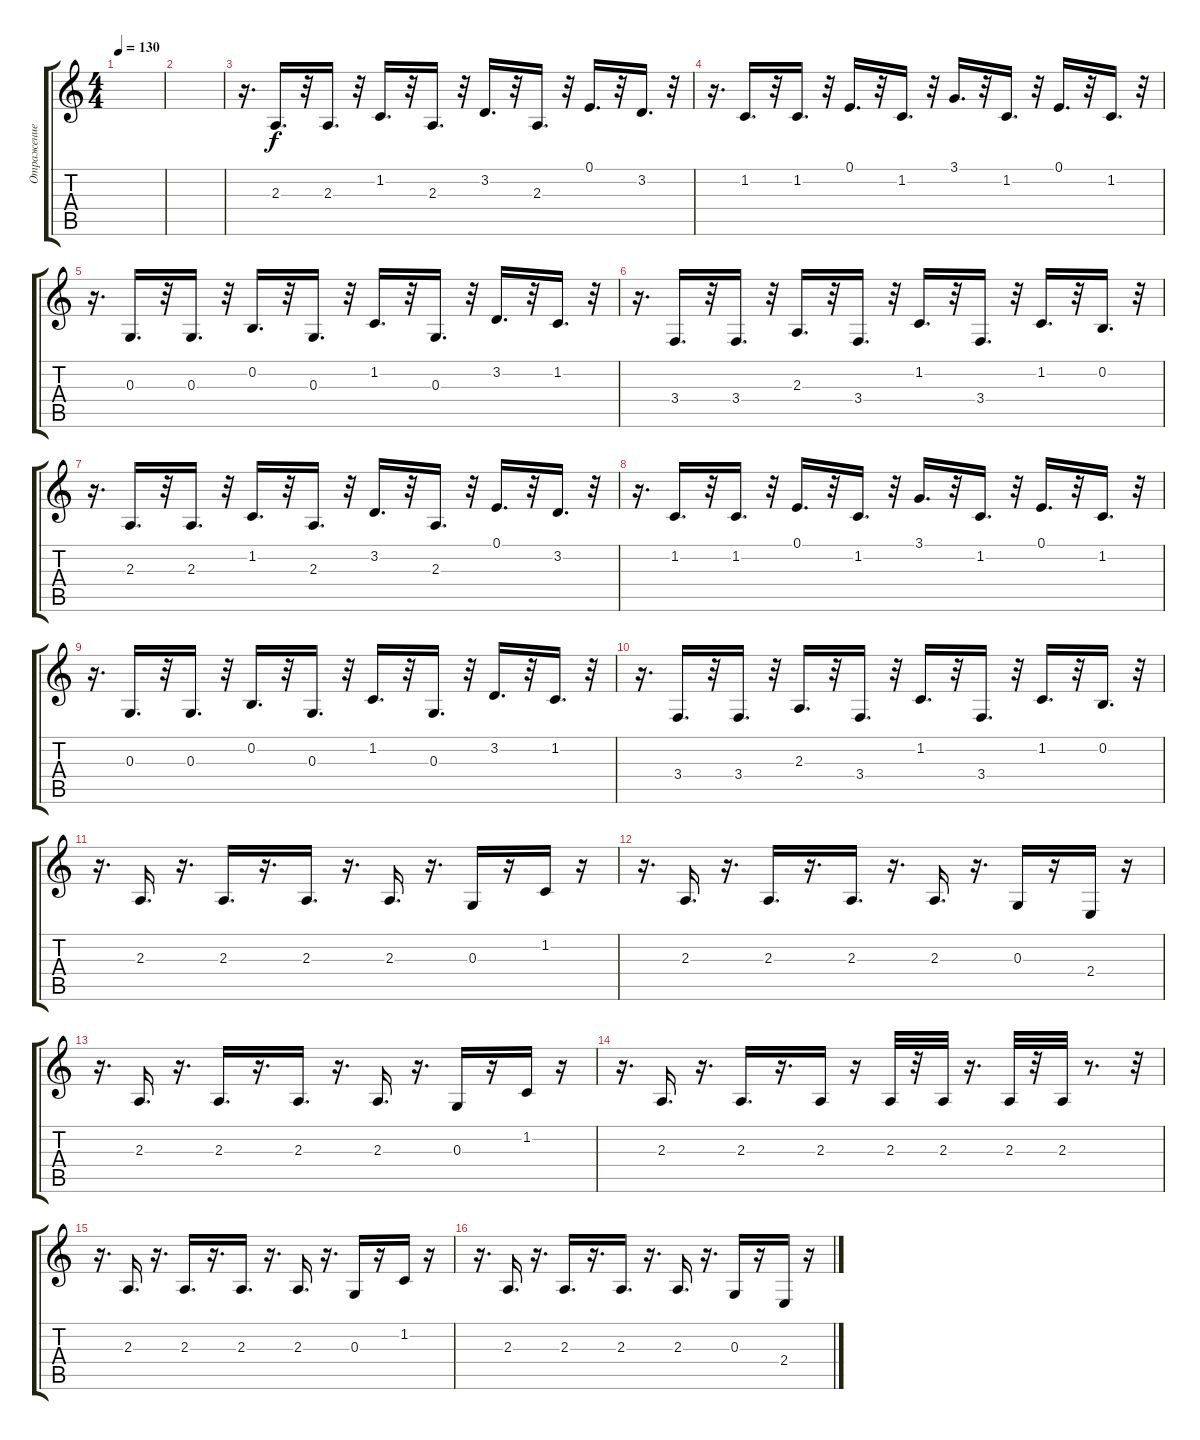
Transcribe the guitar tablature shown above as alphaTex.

\track ("Отражение дорожки 1" "Отражение ") {instrument lead2sawtooth}
\staff {score tabs}
\tuning (E4 B3 G3 D3 A2 E2) {hide}
\ts (4 4)
\tempo 130
\clef g2
\ks c
|
|
r.16{d} 2.3.16{d} r.32 2.3.16{d} r.32 1.2.16{d} r.32 2.3.16{d} r.32 3.2.16{d} r.32 2.3.16{d} r.32 0.1.16{d} r.32 3.2.16{d} r.32 |
r.16{d} 1.2.16{d} r.32 1.2.16{d} r.32 0.1.16{d} r.32 1.2.16{d} r.32 3.1.16{d} r.32 1.2.16{d} r.32 0.1.16{d} r.32 1.2.16{d} r.32 |
r.16{d} 0.3.16{d} r.32 0.3.16{d} r.32 0.2.16{d} r.32 0.3.16{d} r.32 1.2.16{d} r.32 0.3.16{d} r.32 3.2.16{d} r.32 1.2.16{d} r.32 |
r.16{d} 3.4.16{d} r.32 3.4.16{d} r.32 2.3.16{d} r.32 3.4.16{d} r.32 1.2.16{d} r.32 3.4.16{d} r.32 1.2.16{d} r.32 0.2.16{d} r.32 |
r.16{d} 2.3.16{d} r.32 2.3.16{d} r.32 1.2.16{d} r.32 2.3.16{d} r.32 3.2.16{d} r.32 2.3.16{d} r.32 0.1.16{d} r.32 3.2.16{d} r.32 |
r.16{d} 1.2.16{d} r.32 1.2.16{d} r.32 0.1.16{d} r.32 1.2.16{d} r.32 3.1.16{d} r.32 1.2.16{d} r.32 0.1.16{d} r.32 1.2.16{d} r.32 |
r.16{d} 0.3.16{d} r.32 0.3.16{d} r.32 0.2.16{d} r.32 0.3.16{d} r.32 1.2.16{d} r.32 0.3.16{d} r.32 3.2.16{d} r.32 1.2.16{d} r.32 |
r.16{d} 3.4.16{d} r.32 3.4.16{d} r.32 2.3.16{d} r.32 3.4.16{d} r.32 1.2.16{d} r.32 3.4.16{d} r.32 1.2.16{d} r.32 0.2.16{d} r.32 |
r.16{d} 2.3.16{d} r.16{d} 2.3.16{d} r.16{d} 2.3.16{d} r.16{d} 2.3.16{d} r.16{d} 0.3.16 r.16 1.2.16 r.16 |
r.16{d} 2.3.16{d} r.16{d} 2.3.16{d} r.16{d} 2.3.16{d} r.16{d} 2.3.16{d} r.16{d} 0.3.16 r.16 2.4.16 r.16 |
r.16{d} 2.3.16{d} r.16{d} 2.3.16{d} r.16{d} 2.3.16{d} r.16{d} 2.3.16{d} r.16{d} 0.3.16 r.16 1.2.16 r.16 |
r.16{d} 2.3.16{d} r.16{d} 2.3.16{d} r.16{d} 2.3.16 r.16 2.3.32 r.32 2.3.32 r.16{d} 2.3.32 r.32 2.3.32 r.8{d} r.32 |
r.16{d} 2.3.16{d} r.16{d} 2.3.16{d} r.16{d} 2.3.16{d} r.16{d} 2.3.16{d} r.16{d} 0.3.16 r.16 1.2.16 r.16 |
r.16{d} 2.3.16{d} r.16{d} 2.3.16{d} r.16{d} 2.3.16{d} r.16{d} 2.3.16{d} r.16{d} 0.3.16 r.16 2.4.16 r.16
